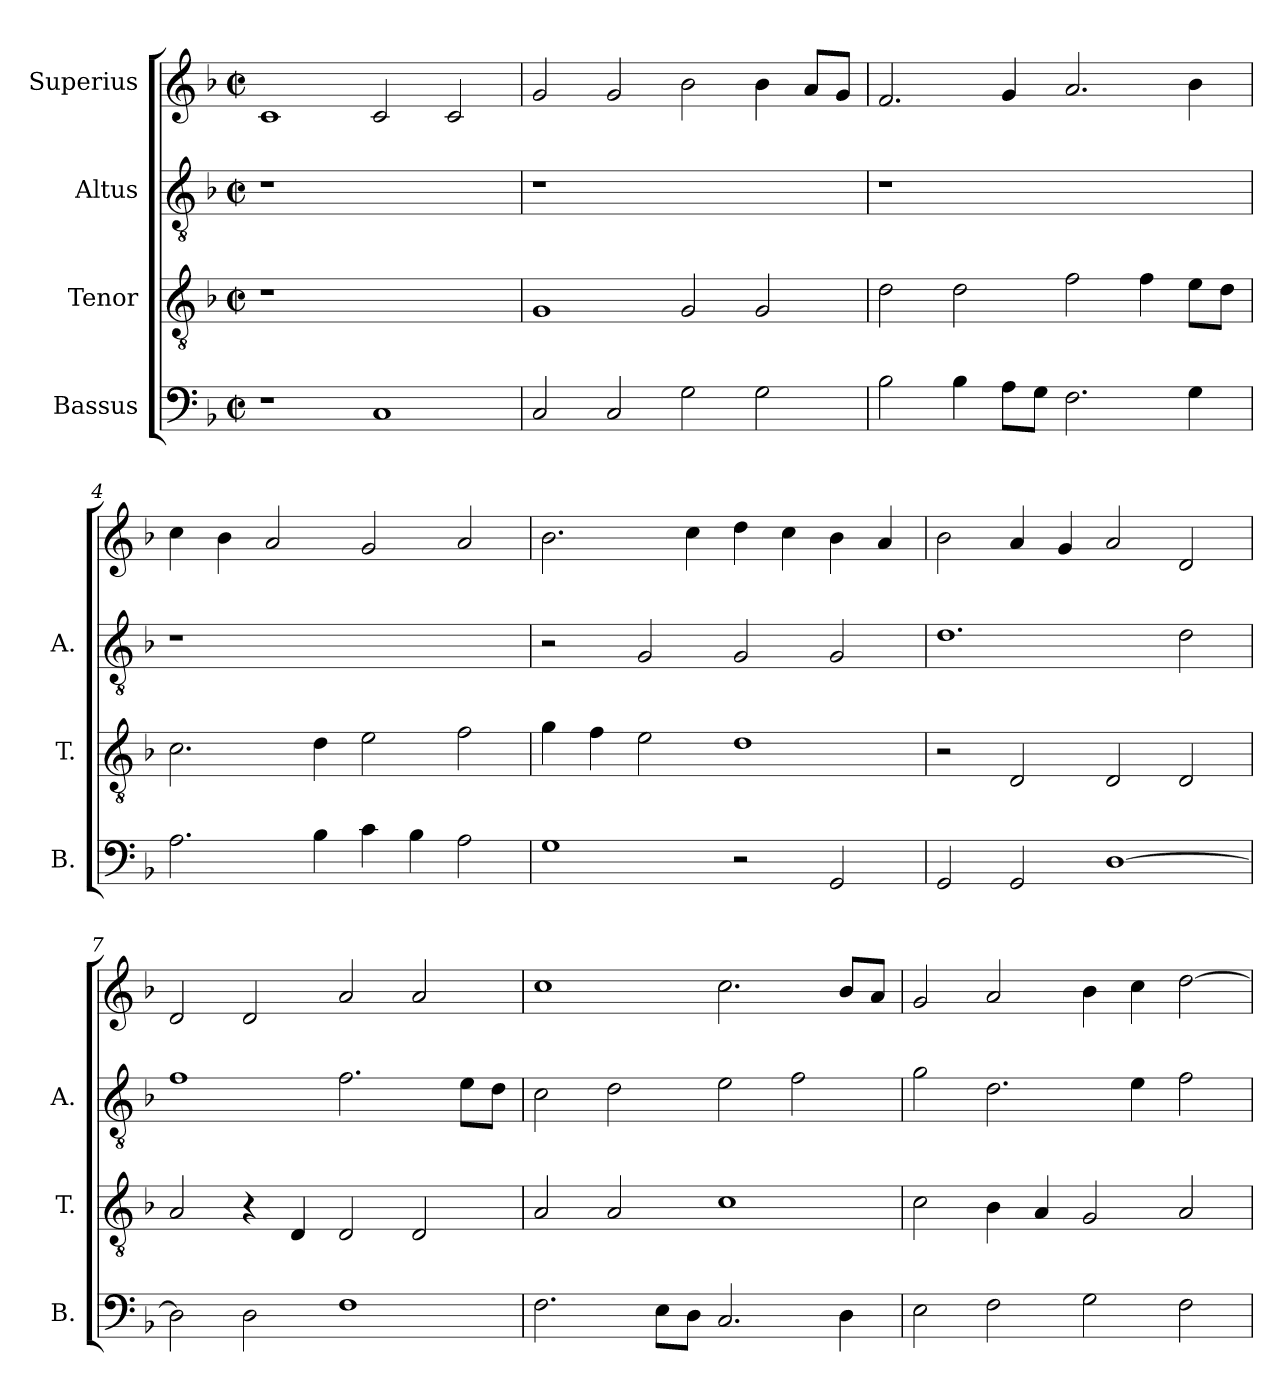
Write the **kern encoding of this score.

**kern	**kern	**kern	**kern
*part4	*part3	*part2	*part1
*staff4	*staff3	*staff2	*staff1
*I"Bassus	*I"Tenor	*I"Altus	*I"Superius
*I'B.	*I'T.	*I'A.	*
!!LO:PB:g=z
*clefF4	*clefGv2	*clefGv2	*clefG2
*	*ITrd7c12	*ITrd7c12	*
*k[b-]	*k[b-]	*k[b-]	*k[b-]
*F:	*F:	*F:	*F:
*M2/2	*M2/2	*M2/2	*M2/2
*met(c|)	*met(c|)	*met(c|)	*met(c|)
=1	=1	=1	=1
!	!LO:N:vis=1	!LO:N:vis=1	!
1r	1r	1r	1ci
1Ci	1ryy	1ryy	2ci/
.	.	.	2ci/
=2	=2	=2	=2
!	!	!LO:N:vis=1	!
2Ci/	1GGi	1r	2gi/
2Ci/	.	.	2gi/
2Gi\	2GGi/	1ryy	2b-i\
2Gi\	2GGi/	.	4b-i\
.	.	.	8ai/L
.	.	.	8gi/J
=3	=3	=3	=3
!	!	!LO:N:vis=1	!
2B-i\	2Di\	1r	2.fi/
4B-i\	2Di\	.	.
8Ai\L	.	.	4gi/
8Gi\J	.	.	.
2.Fi\	2Fi\	1ryy	2.ai/
.	4Fi\	.	.
4Gi\	8Ei\L	.	4b-i\
.	8Di\J	.	.
=4	=4	=4	=4
!	!	!LO:N:vis=1	!
2.Ai\	2.Ci\	1r	4cci\
.	.	.	4b-i\
.	.	.	2ai/
4B-i\	4Di\	.	.
4ci\	2Ei\	1ryy	2gi/
4B-i\	.	.	.
2Ai\	2Fi\	.	2ai/
!!LO:LB:g=z
=5	=5	=5	=5
1Gi	4Gi\	2r	2.b-i\
.	4Fi\	.	.
.	2Ei\	2GGi/	.
.	.	.	4cci\
2r	1Di	2GGi/	4ddi\
.	.	.	4cci\
2GGi/	.	2GGi/	4b-i\
.	.	.	4ai/
=6	=6	=6	=6
2GGi/	2r	1.Di	2b-i\
2GGi/	2DDi/	.	4ai/
.	.	.	4gi/
[>1Di	2DDi/	.	2ai/
.	2DDi/	2Di\	2di/
=7	=7	=7	=7
2Di\]	2AAi/	1Fi	2di/
2Di\	4r	.	2di/
.	4DDi/	.	.
1Fi	2DDi/	2.Fi\	2ai/
.	2DDi/	.	2ai/
.	.	8Ei\L	.
.	.	8Di\J	.
=8	=8	=8	=8
2.Fi\	2AAi/	2Ci\	1cci
.	2AAi/	2Di\	.
8Ei\L	.	.	.
8Di\J	.	.	.
2.Ci/	1Ci	2Ei\	2.cci\
.	.	2Fi\	.
4Di\	.	.	8b-i/L
.	.	.	8ai/J
!!LO:LB:g=z
=9	=9	=9	=9
2Ei\	2Ci\	2Gi\	2gi/
2Fi\	4BB-i\	2.Di\	2ai/
.	4AAi/	.	.
2Gi\	2GGi/	.	4b-i\
.	.	4Ei\	4cci\
2Fi\	2AAi/	2Fi\	[>2ddi\
=	=	=	=
*-	*-	*-	*-
